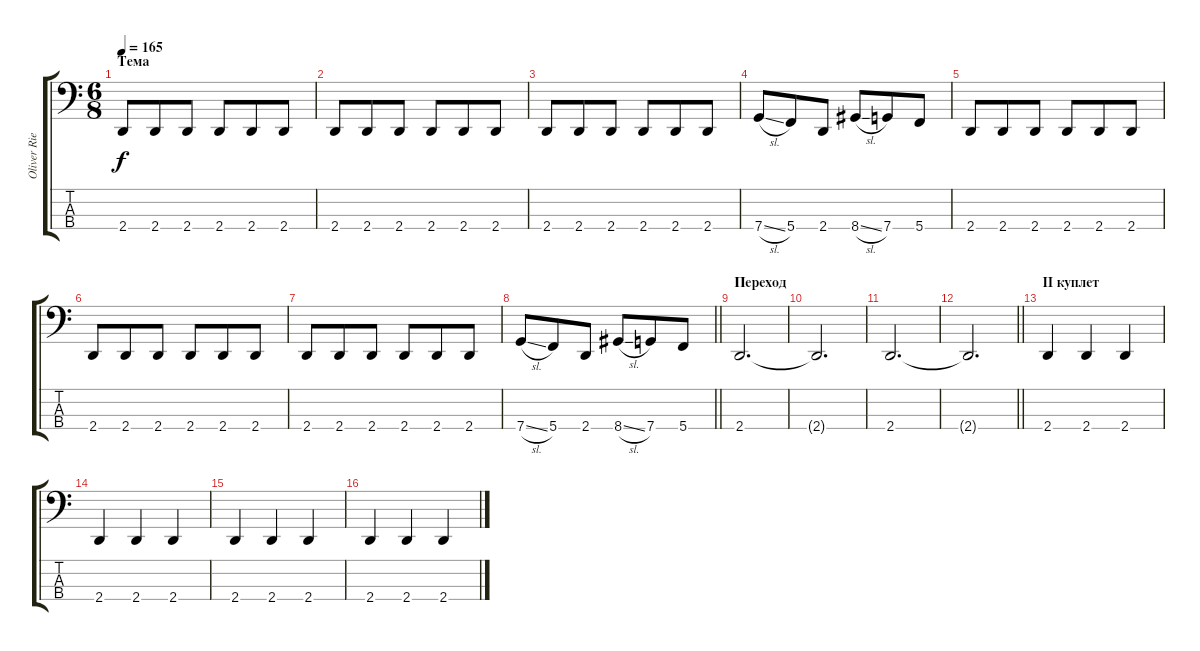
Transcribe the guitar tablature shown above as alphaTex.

\track ("Oliver Riedel" "Oliver Rie") {instrument electricbassfinger}
\staff {score tabs}
\tuning (E2 C2 G1 C1) {hide}
\ts (6 8)
\section ("" "Тема")
\tempo 165
\clef f4
\ks c
2.4.8{dy f} 2.4.8 2.4.8 2.4.8 2.4.8 2.4.8 |
2.4.8 2.4.8 2.4.8 2.4.8 2.4.8 2.4.8 |
2.4.8 2.4.8 2.4.8 2.4.8 2.4.8 2.4.8 |
7.4{sl}.8 5.4.8 2.4.8 8.4{sl}.8 7.4.8 5.4.8 |
2.4.8 2.4.8 2.4.8 2.4.8 2.4.8 2.4.8 |
2.4.8 2.4.8 2.4.8 2.4.8 2.4.8 2.4.8 |
2.4.8 2.4.8 2.4.8 2.4.8 2.4.8 2.4.8 |
\barLineRight lightlight
7.4{sl}.8 5.4.8 2.4.8 8.4{sl}.8 7.4.8 5.4.8 |
\section ("" "Переход")
2.4.2{d} |
2.4{t}.2{d} |
2.4.2{d} |
\barLineRight lightlight
2.4{t}.2{d} |
\section ("" "II куплет")
2.4.4 2.4.4 2.4.4 |
2.4.4 2.4.4 2.4.4 |
2.4.4 2.4.4 2.4.4 |
2.4.4 2.4.4 2.4.4
